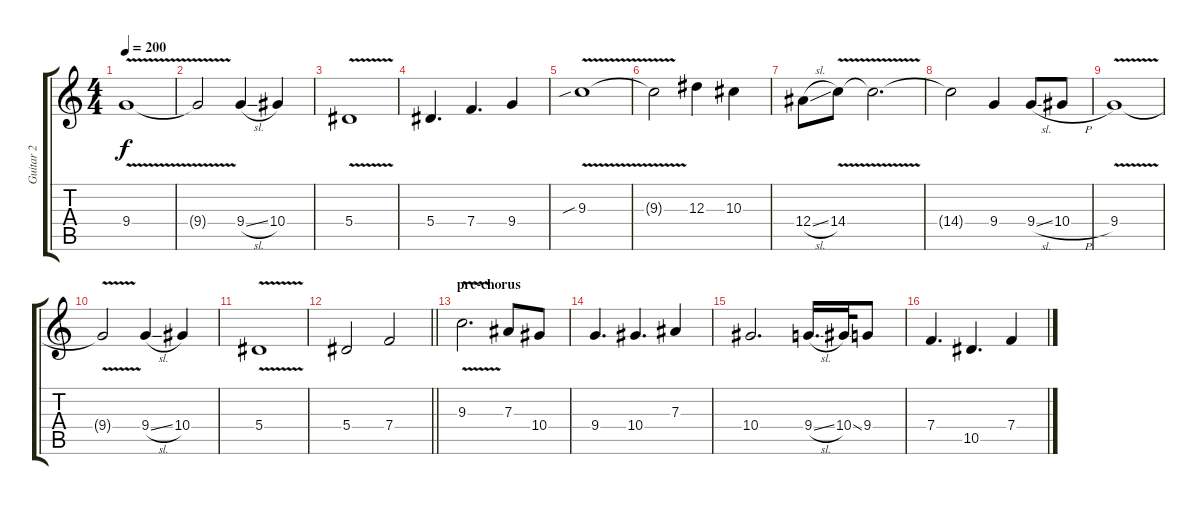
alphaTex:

\track ("Guitar 2" "Guitar 2") {instrument distortionguitar}
\staff {score tabs}
\tuning (C4 G3 Eb3 Bb2 F2 C2) {hide}
\ts (4 4)
\tempo 200
\clef g2
\ks c
9.4{v}.1{dy f} |
9.4{t}.2 9.4{sl}.4 10.4.4 |
5.4{v}.1 |
5.4.4{d} 7.4.4{d} 9.4.4 |
9.3{v sib}.1 |
9.3{t}.2 12.3.4 10.3.4 |
12.4{sl}.8 14.4{v}.8 14.4{t}.2{d} |
14.4{t}.2 9.4.4 9.4{sl}.8 10.4{h}.8 |
9.4{v}.1 |
9.4{t}.2 9.4{sl}.4 10.4.4 |
5.4{v}.1 |
\barLineRight lightlight
5.4.2 7.4.2 |
\section ("" "pre-chorus")
9.3{v}.2{d} 7.3.8 10.4.8 |
9.4.4{d} 10.4.4{d} 7.3.4 |
10.4.2{d} 9.4{sl}.16{d} 10.4{ss}.32 9.4.8 |
7.4.4{d} 10.5.4{d} 7.4.4
